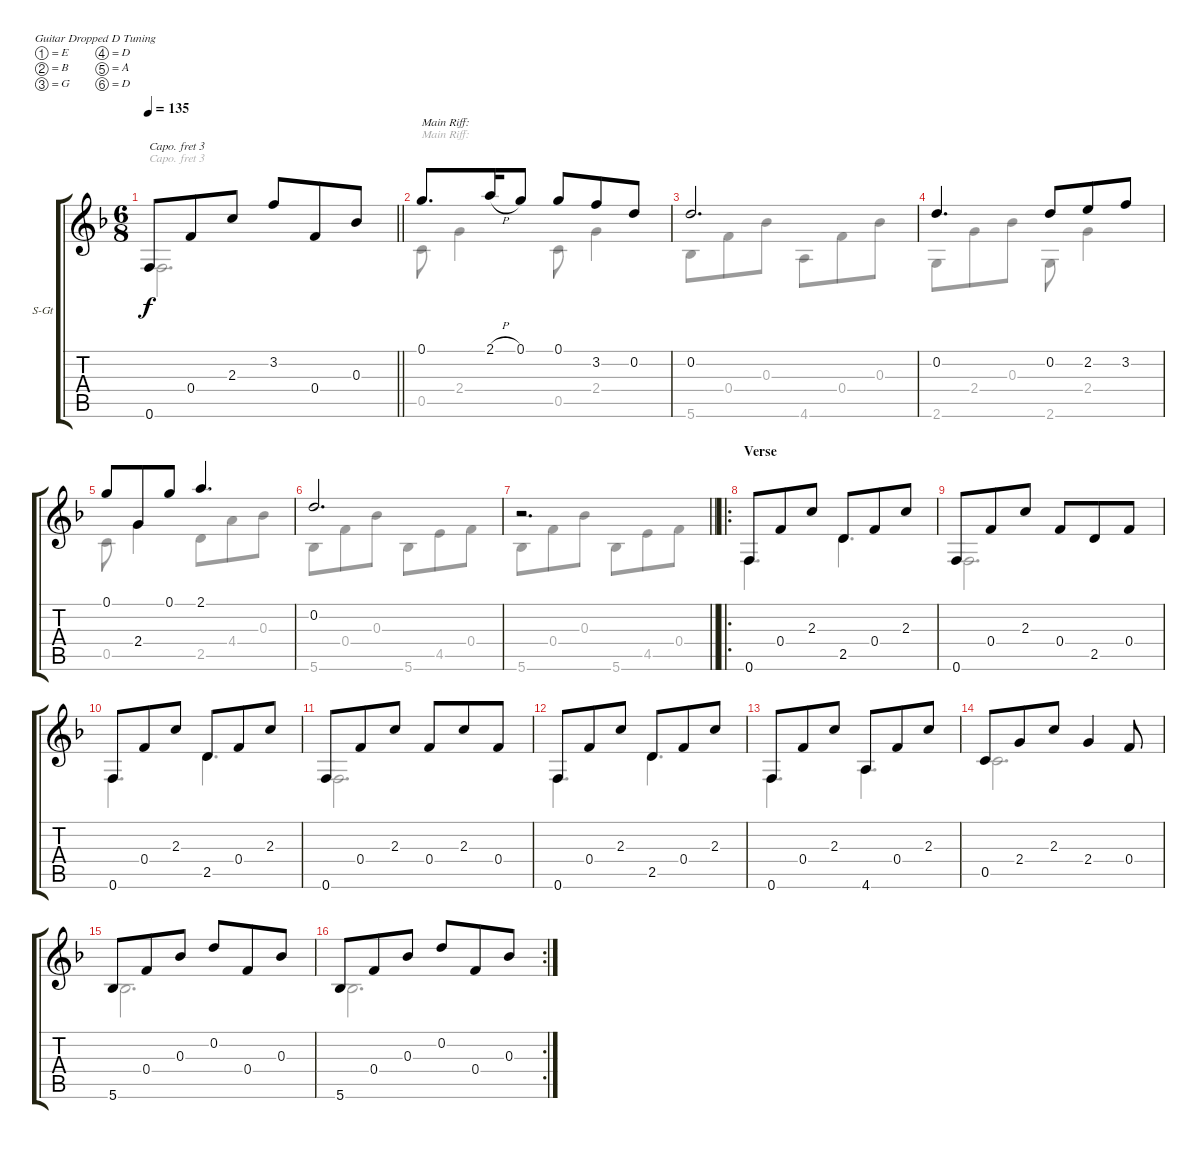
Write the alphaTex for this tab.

\defaultSystemsLayout 4
\bracketExtendMode groupsimilarinstruments
\firstSystemTrackNameOrientation horizontal
\otherSystemsTrackNameOrientation horizontal
\track ("Steel Guitar" "S-Gt") {instrument acousticguitarsteel}
\staff {score tabs}
\capo 3
\tuning (E4 B3 G3 D3 A2 D2)
\voice
\ts (6 8)
\tempo 135
\clef g2
\barLineRight lightlight
\ks f
0.6.8{dy f} 0.4.8 2.3.8 3.2.8 0.4.8 0.3.8 |
0.1.8{d txt "Main Riff:"} 2.1{h}.16 0.1.8 0.1.8 3.2.8 0.2.8 |
0.2.2{d} |
0.2.4{d} 0.2.8 2.2.8 3.2.8 |
0.1.8 2.4.8 0.1.8 2.1.4{d} |
0.2.2{d} |
\barLineRight lightlight
r.2{d} |
\ro
\section ("" "Verse")
0.6.8 0.4.8 2.3.8 2.5.8 0.4.8 2.3.8 |
0.6.8 0.4.8 2.3.8 0.4.8 2.5.8 0.4.8 |
0.6.8 0.4.8 2.3.8 2.5.8 0.4.8 2.3.8 |
0.6.8 0.4.8 2.3.8 0.4.8 2.3.8 0.4.8 |
0.6.8 0.4.8 2.3.8 2.5.8 0.4.8 2.3.8 |
0.6.8 0.4.8 2.3.8 4.6.8 0.4.8 2.3.8 |
0.5.8 2.4.8 2.3.8 2.4.4 0.4.8 |
5.6.8 0.4.8 0.3.8 0.2.8 0.4.8 0.3.8 |
\rc 2
5.6.8 0.4.8 0.3.8 0.2.8 0.4.8 0.3.8
\voice
\clef g2
\ottava regular
\simile none
\barLineRight lightlight
\ks f
0.6.2{d dy f} |
0.5.8{txt "Main Riff:"} 2.4.4 0.5.8 2.4.4 |
5.6.8 0.4.8 0.3.8 4.6.8 0.4.8 0.3.8 |
2.6.8 2.4.8 0.3.8 2.6.8 2.4.4 |
0.5.8 2.4.4 2.5.8 4.4.8 0.3.8 |
5.6.8 0.4.8 0.3.8 5.6.8 4.5.8 0.4.8 |
\barLineRight lightlight
5.6.8 0.4.8 0.3.8 5.6.8 4.5.8 0.4.8 |
0.6.4{d} 2.5.4{d} |
0.6.2{d} |
0.6.4{d} 2.5.4{d} |
0.6.2{d} |
0.6.4{d} 2.5.4{d} |
0.6.4{d} 4.6.4{d} |
0.5.2{d} |
5.6.2{d} |
5.6.2{d}
